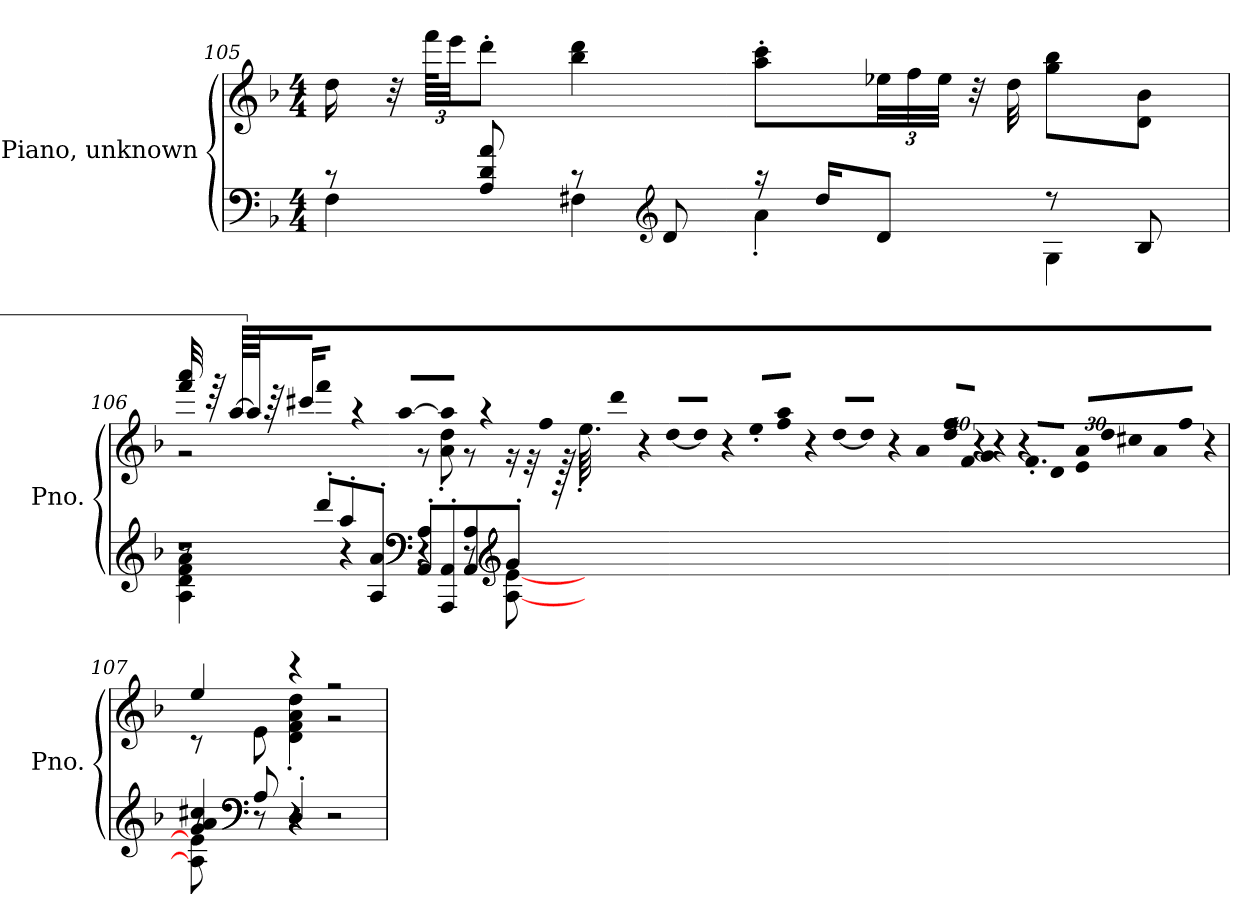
**kern	**kern
*part1	*part1
*staff2	*staff1
*I"Piano, unknown	*
*I'Pno.	*
!!LO:LB:g=z
*clefF4	*clefG2
*k[b-]	*k[b-]
*M4/4	*M4/4
=105	=105
*^	*
8r	4F\	16dd\
.	.	32r
*	*	*Xbrackettup
.	.	96fff\KLLL
.	.	48eee\JJ
8A/ 8d/ 8a/	.	8ddd'\J
8r	4F#X\	4bb-\ 4ddd\
*clefG2	*	*
8d/	.	.
16r	4a'\	8aa\' 8ccc\'L
16dd/KL	.	.
8d/J	.	48ee-X\LL
.	.	48ff\
.	.	48ee-\JJJ
.	.	32r
.	.	32dd\
8r	4G\	8gg\ 8bb-\L
8B-/	.	8d\ 8b-\J
!!LO:LB:g=z
=106	=106	=106
*	*^	*^
1r	4A\ 4d\ 4f\ 4a\	8r	32fff/ 32aaa/	2r
.	.	.	64r	.
.	.	.	[64aa/LLLL	.
*	*	*	*brackettup	*
.	.	.	96aa/JJJJ]	.
.	.	.	96r	.
.	.	.	24ccc#X/LL	.
.	.	8ddd'/L	32fff/JJk	.
.	.	.	64r	.
.	.	.	[64aa/LLLL	.
.	.	.	64aa/JJJJ]	.
.	.	.	64r	.
.	.	.	32ff/	.
.	4r	8aa'/	32ddd/	.
.	.	.	64r	.
.	.	.	[64dd/LLLL	.
.	.	.	64dd/JJJJ]	.
.	.	.	64r	.
.	.	.	32ee'/LLL	.
.	.	8A/' 8a/'J	32ff/ 32aa/JJJ	.
.	.	.	64r	.
.	.	.	[64dd/LLLL	.
.	.	.	64dd/JJJJ]	.
.	.	.	64r	.
.	.	.	32a/	.
*clefF4	*	*	*	*
!	!	!	!LO:N:vis=32	!
.	4r	8AA/' 8A/'L	640%23dd/ 640%23ff/LLL	8r
!	!	!	!LO:N:vis=32	!
.	.	.	640%23f/JJJ	.
!	!	!	!LO:N:vis=64	!
.	.	.	960%17r	.
!	!	!	!LO:N:vis=64	!
.	.	.	960%17g/	.
!	!	!	!LO:N:vis=32	!
.	.	.	640%23r	.
.	.	8AAA/' 8AA/'	.	8a\' 8dd\'
!	!	!	!LO:N:vis=64	!
.	.	.	960%17r	.
!	!	!	!LO:N:vis=32.	!
.	.	.	1920%103f'/LLL	.
!	!	!	!LO:N:vis=32	!
.	.	.	640%23d/JJJ	.
.	8r	8AA/ 8A/	.	8r
*	*	*	*Xbrackettup	*
.	.	.	24e/ 24a/LL	.
.	.	.	24dd/	.
.	.	.	24cc#X/	.
*clefG2	*	*	*	*
.	[8A\ [8e\	8g'/J	.	16r
*	*	*	*brackettup	*
.	.	.	24a/	.
.	.	.	24ff/JJ	.
.	.	.	.	32r
.	.	.	24r	.
.	.	.	.	128r
.	.	.	.	64.ee'\
1920ryy	1920ryy	1920ryy	.	1920ryy
!!LO:LB:g=z	!!
=107	=107	=107	=107	=107
4g/ 4a/ 4cc#X/	8A\] 8e\]	8r	4ee/	8r
*clefF4	*	*	*	*
.	8r	8A/	.	8e\
4r	4r	4D'/	4r	4d\' 4f\' 4a\' 4dd\'
2r	2r	2r	2r	2r
*v	*v	*v	*	*
*	*v	*v
=	=
*-	*-
